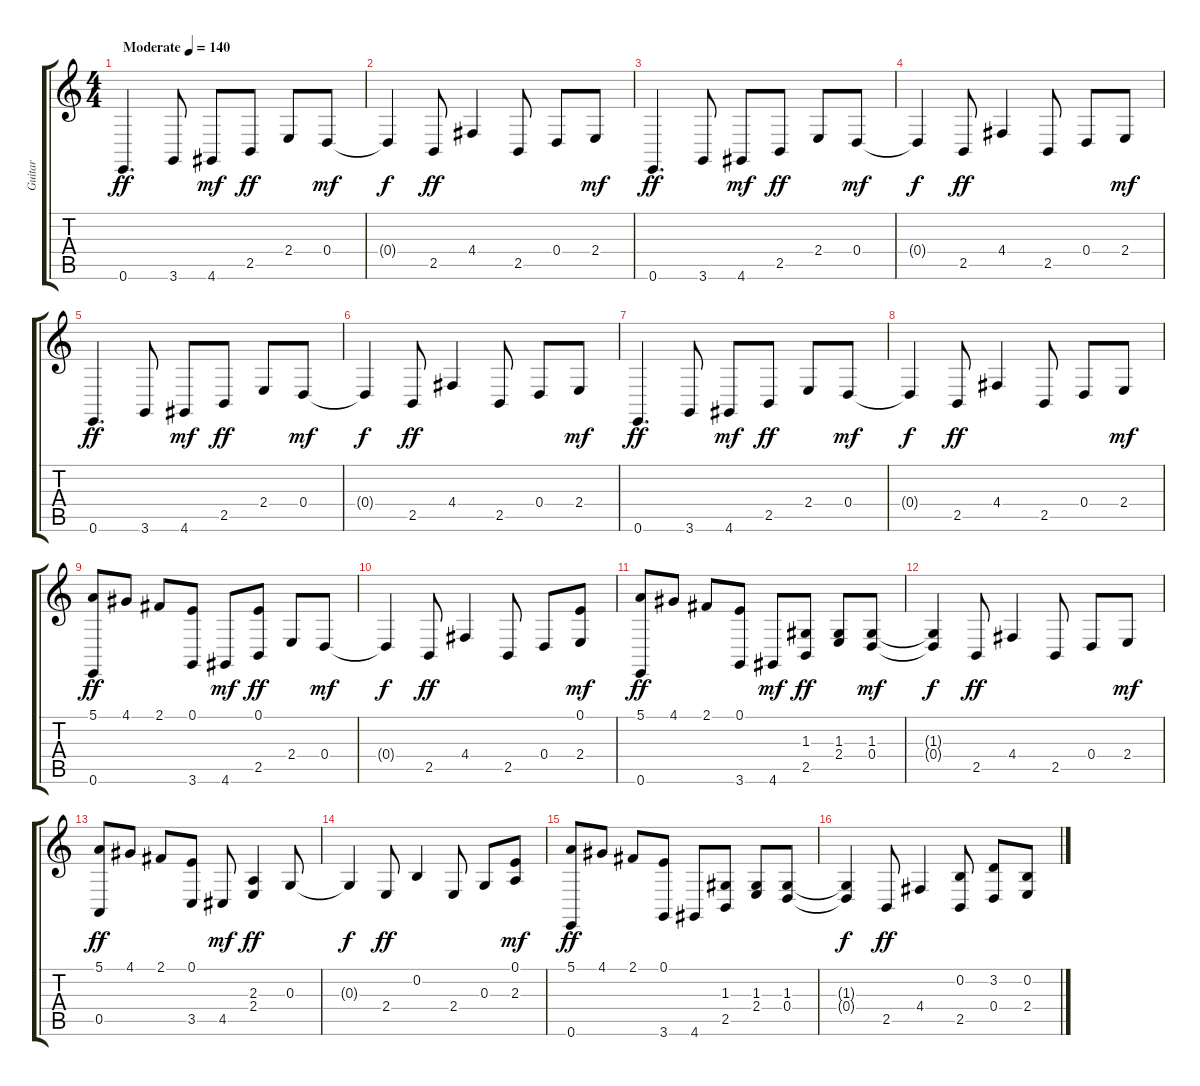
\track ("Guitar" "Guitar") {instrument clavinet}
\staff {score tabs}
\tuning (E4 B3 G3 D3 A2 E2) {hide}
\ts (4 4)
\tempo (140 "Moderate")
\clef g2
\ks c
0.6.4{d dy ff instrument clavinet} 3.6.8 4.6.8{dy mf} 2.5.8{dy ff} 2.4.8 0.4.8{dy mf} |
0.4{t}.4{dy f} 2.5.8{dy ff} 4.4.4 2.5.8 0.4.8 2.4.8{dy mf} |
0.6.4{d dy ff} 3.6.8 4.6.8{dy mf} 2.5.8{dy ff} 2.4.8 0.4.8{dy mf} |
0.4{t}.4{dy f} 2.5.8{dy ff} 4.4.4 2.5.8 0.4.8 2.4.8{dy mf} |
0.6.4{d dy ff} 3.6.8 4.6.8{dy mf} 2.5.8{dy ff} 2.4.8 0.4.8{dy mf} |
0.4{t}.4{dy f} 2.5.8{dy ff} 4.4.4 2.5.8 0.4.8 2.4.8{dy mf} |
0.6.4{d dy ff} 3.6.8 4.6.8{dy mf} 2.5.8{dy ff} 2.4.8 0.4.8{dy mf} |
0.4{t}.4{dy f} 2.5.8{dy ff} 4.4.4 2.5.8 0.4.8 2.4.8{dy mf} |
(5.1 0.6).8{dy ff} 4.1.8 2.1.8 (0.1 3.6).8 4.6.8{dy mf} (0.1 2.5).8{dy ff} 2.4.8 0.4.8{dy mf} |
0.4{t}.4{dy f} 2.5.8{dy ff} 4.4.4 2.5.8 0.4.8 (0.1 2.4).8{dy mf} |
(5.1 0.6).8{dy ff} 4.1.8 2.1.8 (0.1 3.6).8 4.6.8{dy mf} (1.3 2.5).8{dy ff} (1.3 2.4).8 (1.3 0.4).8{dy mf} |
(1.3{t} 0.4{t}).4{dy f} 2.5.8{dy ff} 4.4.4 2.5.8 0.4.8 2.4.8{dy mf} |
(5.1 0.5).8{dy ff} 4.1.8 2.1.8 (0.1 3.5).8 4.5.8{dy mf} (2.3 2.4).4{dy ff} 0.3.8 |
0.3{t}.4{dy f} 2.4.8{dy ff} 0.2.4 2.4.8 0.3.8 (0.1 2.3).8{dy mf} |
(5.1 0.6).8{dy ff} 4.1.8 2.1.8 (0.1 3.6).8 4.6.8 (1.3 2.5).8 (1.3 2.4).8 (1.3 0.4).8 |
(1.3{t} 0.4{t}).4{dy f} 2.5.8{dy ff} 4.4.4 (0.2 2.5).8 (3.2 0.4).8 (0.2 2.4).8
